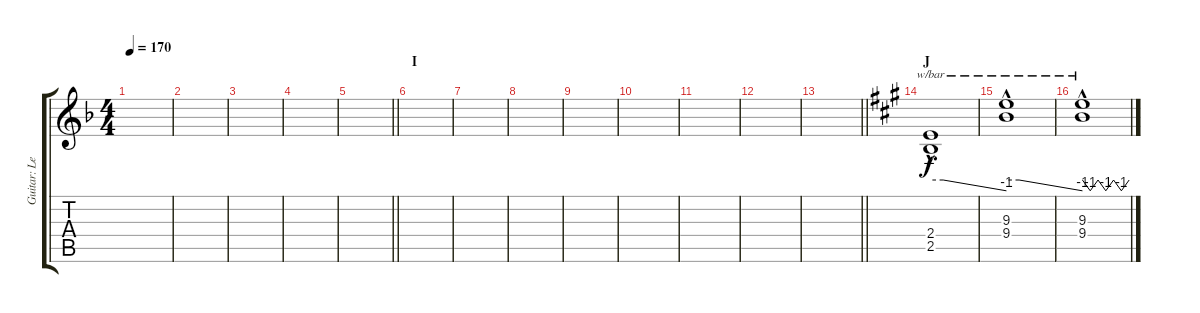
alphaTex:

\track ("Guitar: Lead" "Guitar: Le") {instrument overdrivenguitar}
\staff {score tabs}
\tuning (E4 B3 G3 D3 A2 D2) {hide}
\ts (4 4)
\tempo 170
\clef g2
\ks f
|
|
|
|
\barLineRight lightlight
|
\section ("" "I")
|
|
|
|
|
|
|
\barLineRight lightlight
|
\section ("" "J")
\ks a
(2.4{hac} 2.5{hac}).1{tbe (custom default 0 0 10 0 60 -4)} |
(9.3{hac} 9.4{hac}).1{tbe (custom default 0 0 10 0 60 -4)} |
(9.3{hac} 9.4{hac}).1{tbe (custom default 0 0 10 -4 20 0 30 -4 40 0 50 -4 60 0)}
